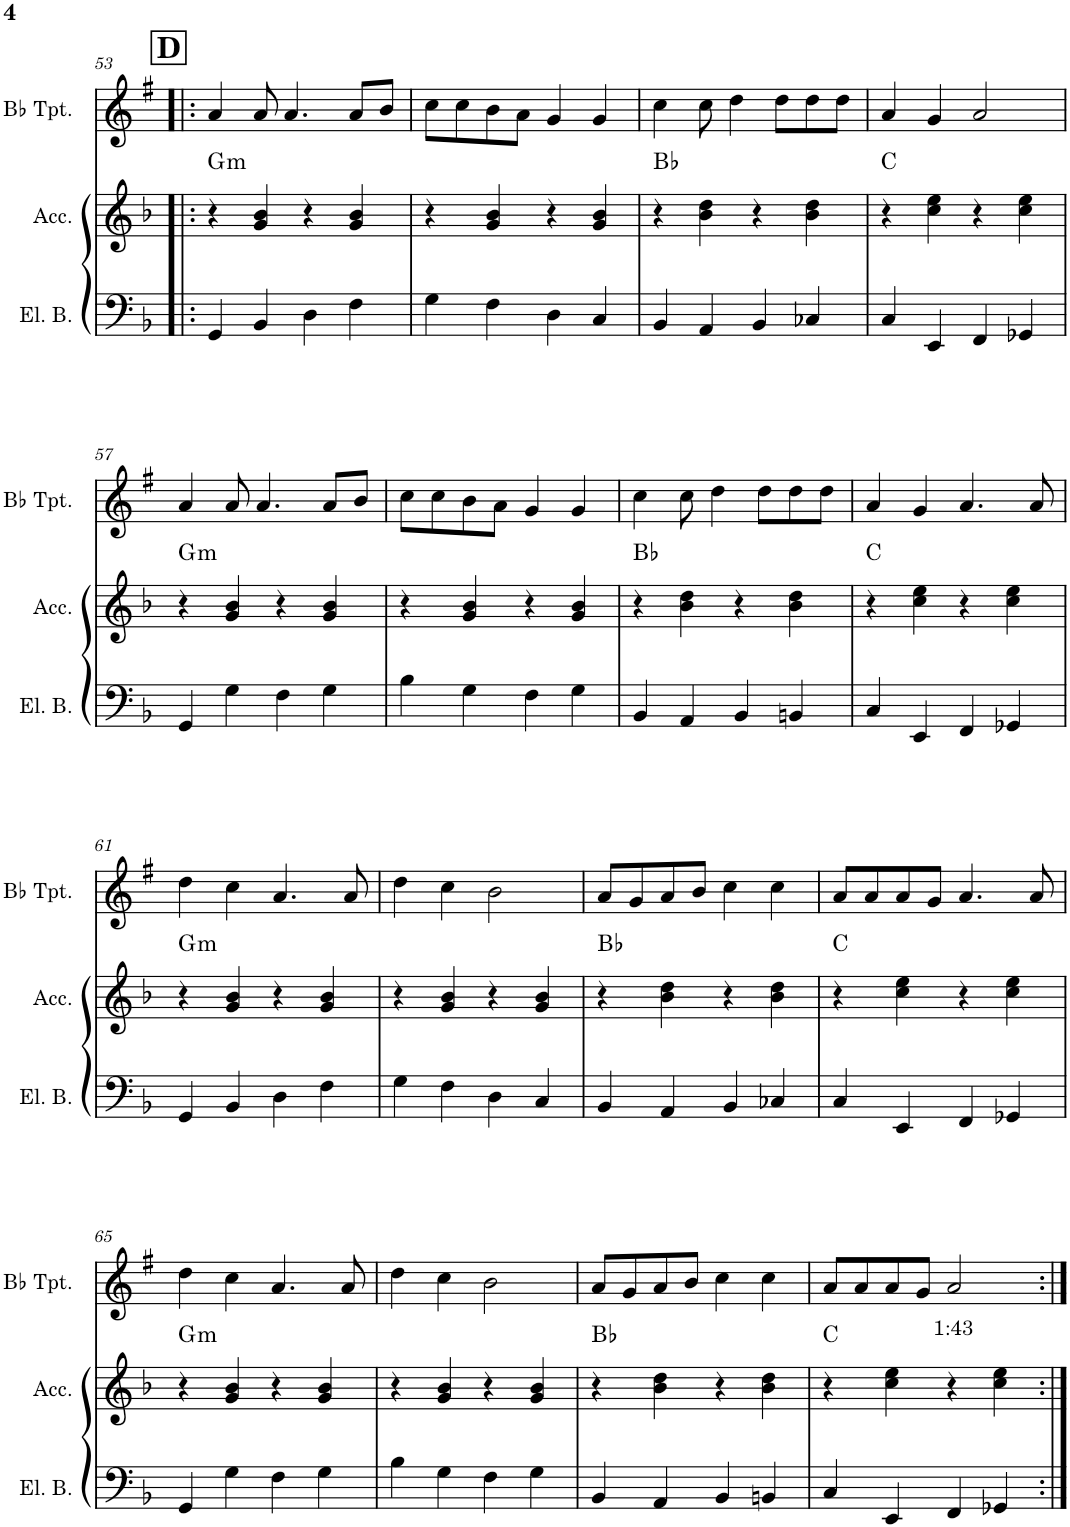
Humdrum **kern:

**kern	**kern	**harte	**kern	**text
*part3	*part2	*part2	*part1	*part1
*staff3	*staff2	*	*staff1	*staff1
*I"Electric Bass	*I"Accordion	*	*I"Bb Trumpet	*
*I'El. B.	*I'Acc.	*	*I'Bb Tpt.	*
!!LO:PB:g=z
*clefF4	*clefG2	*	*clefG2	*
*Trd7c12	*	*	*Trd1c2	*
*k[b-]	*k[b-]	*	*k[f#]	*
*M2/2	*M2/2	*	*M2/2	*
*met(c|)	*met(c|)	*	*met(c|)	*
!!LO:REH:place=s1:a:B:cj:fs=14:t=D
=53!|:	=53!|:	=53!|:	=53!|:	=53!|:
!	!	!LO:H:kt=m	!	!
4GG/	4r	G:min	4a/	.
4BB-/	4g/ 4b-/	.	8a/	.
.	.	.	4.a/	.
4D\	4r	.	.	.
4F\	4g/ 4b-/	.	8a/L	.
.	.	.	8b/J	.
=54	=54	=54	=54	=54
4G\	4r	.	8cc\L	.
.	.	.	8cc\	.
4F\	4g/ 4b-/	.	8b\	.
.	.	.	8a\J	.
4D\	4r	.	4g/	.
4C/	4g/ 4b-/	.	4g/	.
=55	=55	=55	=55	=55
4BB-/	4r	Bb:maj	4cc\	.
4AA/	4b-\ 4dd\	.	8cc\	.
.	.	.	4dd\	.
4BB-/	4r	.	.	.
.	.	.	8dd\L	.
4C-X/	4b-\ 4dd\	.	8dd\	.
.	.	.	8dd\J	.
=56	=56	=56	=56	=56
4C/	4r	C:maj	4a/	.
4EE/	4cc\ 4ee\	.	4g/	.
4FF/	4r	.	2a/	.
4GG-X/	4cc\ 4ee\	.	.	.
!!LO:LB:g=z
=57	=57	=57	=57	=57
!	!	!LO:H:kt=m	!	!
4GG/	4r	G:min	4a/	.
4G\	4g/ 4b-/	.	8a/	.
.	.	.	4.a/	.
4F\	4r	.	.	.
4G\	4g/ 4b-/	.	8a/L	.
.	.	.	8b/J	.
=58	=58	=58	=58	=58
4B-\	4r	.	8cc\L	.
.	.	.	8cc\	.
4G\	4g/ 4b-/	.	8b\	.
.	.	.	8a\J	.
4F\	4r	.	4g/	.
4G\	4g/ 4b-/	.	4g/	.
=59	=59	=59	=59	=59
4BB-/	4r	Bb:maj	4cc\	.
4AA/	4b-\ 4dd\	.	8cc\	.
.	.	.	4dd\	.
4BB-/	4r	.	.	.
.	.	.	8dd\L	.
4BBn/	4b-\ 4dd\	.	8dd\	.
.	.	.	8dd\J	.
=60	=60	=60	=60	=60
4C/	4r	C:maj	4a/	.
4EE/	4cc\ 4ee\	.	4g/	.
4FF/	4r	.	4.a/	.
4GG-X/	4cc\ 4ee\	.	.	.
.	.	.	8a/	.
!!LO:LB:g=z
=61	=61	=61	=61	=61
!	!	!LO:H:kt=m	!	!
4GG/	4r	G:min	4dd\	.
4BB-/	4g/ 4b-/	.	4cc\	.
4D\	4r	.	4.a/	.
4F\	4g/ 4b-/	.	.	.
.	.	.	8a/	.
=62	=62	=62	=62	=62
4G\	4r	.	4dd\	.
4F\	4g/ 4b-/	.	4cc\	.
4D\	4r	.	2b\	.
4C/	4g/ 4b-/	.	.	.
=63	=63	=63	=63	=63
4BB-/	4r	Bb:maj	8a/L	.
.	.	.	8g/	.
4AA/	4b-\ 4dd\	.	8a/	.
.	.	.	8b/J	.
4BB-/	4r	.	4cc\	.
4C-X/	4b-\ 4dd\	.	4cc\	.
=64	=64	=64	=64	=64
4C/	4r	C:maj	8a/L	.
.	.	.	8a/	.
4EE/	4cc\ 4ee\	.	8a/	.
.	.	.	8g/J	.
4FF/	4r	.	4.a/	.
4GG-X/	4cc\ 4ee\	.	.	.
.	.	.	8a/	.
!!LO:LB:g=z
=65	=65	=65	=65	=65
!	!	!LO:H:kt=m	!	!
4GG/	4r	G:min	4dd\	.
4G\	4g/ 4b-/	.	4cc\	.
4F\	4r	.	4.a/	.
4G\	4g/ 4b-/	.	.	.
.	.	.	8a/	.
=66	=66	=66	=66	=66
4B-\	4r	.	4dd\	.
4G\	4g/ 4b-/	.	4cc\	.
4F\	4r	.	2b\	.
4G\	4g/ 4b-/	.	.	.
=67	=67	=67	=67	=67
4BB-/	4r	Bb:maj	8a/L	.
.	.	.	8g/	.
4AA/	4b-\ 4dd\	.	8a/	.
.	.	.	8b/J	.
4BB-/	4r	.	4cc\	.
4BBn/	4b-\ 4dd\	.	4cc\	.
=68	=68	=68	=68	=68
4C/	4r	C:maj	8a/L	.
.	.	.	8a/	.
4EE/	4cc\ 4ee\	.	8a/	.
.	.	.	8g/J	.
!	!	!	!	!LO:LY:b
4FF/	4r	.	2a/	1:43
4GG-X/	4cc\ 4ee\	.	.	.
=:|!	=:|!	=:|!	=:|!	=:|!
*-	*-	*-	*-	*-
